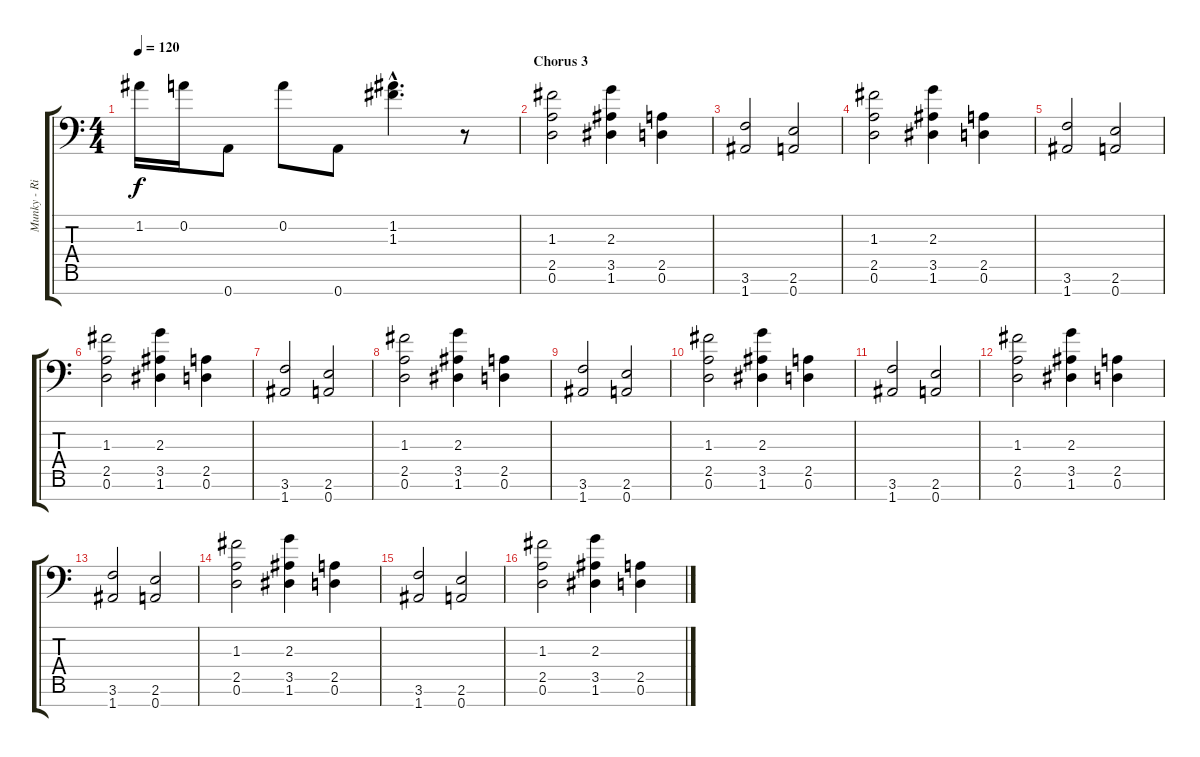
\track ("Munky - Right Guitar" "Munky - Ri") {instrument overdrivenguitar}
\staff {score tabs}
\tuning (D4 A3 F3 C3 G2 D2 A1) {hide}
\ts (4 4)
\tempo 120
\clef f4
\ks c
1.2.16{dy f} 0.2.16 0.7.8 0.2.8 0.7.8 (1.2{hac} 1.3{hac}).4{d} r.8 |
\section ("" "Chorus 3")
(1.3 2.5 0.6).2 (2.3 3.5 1.6).4 (2.5 0.6).4 |
(3.6 1.7).2 (2.6 0.7).2 |
(1.3 2.5 0.6).2 (2.3 3.5 1.6).4 (2.5 0.6).4 |
(3.6 1.7).2 (2.6 0.7).2 |
(1.3 2.5 0.6).2 (2.3 3.5 1.6).4 (2.5 0.6).4 |
(3.6 1.7).2 (2.6 0.7).2 |
(1.3 2.5 0.6).2 (2.3 3.5 1.6).4 (2.5 0.6).4 |
(3.6 1.7).2 (2.6 0.7).2 |
(1.3 2.5 0.6).2 (2.3 3.5 1.6).4 (2.5 0.6).4 |
(3.6 1.7).2 (2.6 0.7).2 |
(1.3 2.5 0.6).2 (2.3 3.5 1.6).4 (2.5 0.6).4 |
(3.6 1.7).2 (2.6 0.7).2 |
(1.3 2.5 0.6).2 (2.3 3.5 1.6).4 (2.5 0.6).4 |
(3.6 1.7).2 (2.6 0.7).2 |
(1.3 2.5 0.6).2 (2.3 3.5 1.6).4 (2.5 0.6).4
